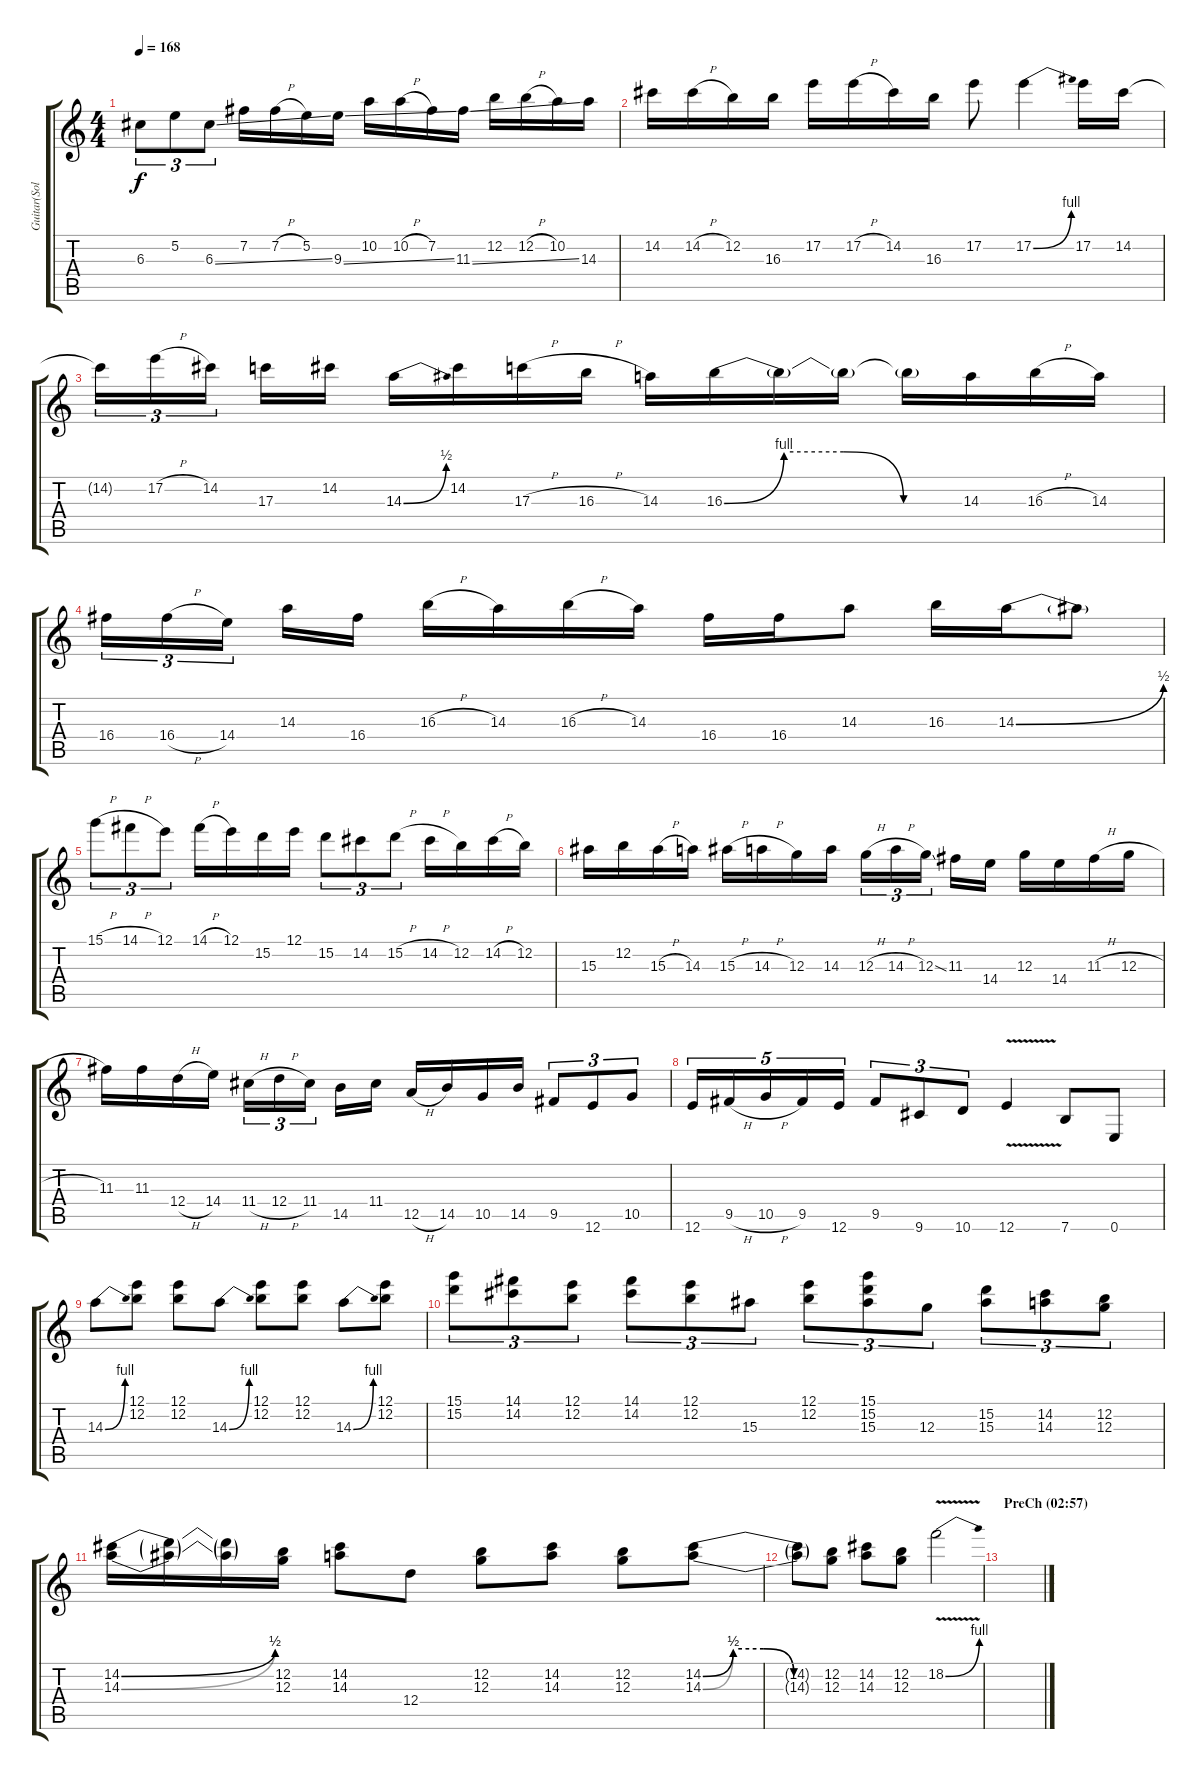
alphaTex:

\track ("Guitar(Solo) (Slash)" "Guitar(Sol") {instrument distortionguitar}
\staff {score tabs}
\tuning (E4 B3 G3 D3 A2 E2) {hide}
\ts (4 4)
\tempo 168
\clef g2
\ks c
6.3.8{tu (3 2) dy f} 5.2.8{tu (3 2)} 6.3{ss}.8{tu (3 2)} 7.2.16 7.2{h}.16 5.2.16 9.3{ss}.16 10.2.16 10.2{h}.16 7.2.16 11.3{ss}.16 12.2.16 12.2{h}.16 10.2.16 14.3.16 |
14.2.16 14.2{h}.16 12.2.16 16.3.16 17.2.16 17.2{h}.16 14.2.16 16.3.16 17.2.8 17.2{be (bend 0 0 60 4)}.4 17.2.16 14.2.16 |
14.2{t}.16{tu (3 2)} 17.2{h}.16{tu (3 2)} 14.2.16{tu (3 2)} 17.3.16 14.2.16 14.3{be (bend 0 0 60 2)}.16 14.2.16 17.3{h}.16 16.3{h}.16 14.3.16 16.3{be (custom 0 0 15 4 30 4 45 0 60 0)}.16 16.3{t}.16 16.3{t}.16 16.3{t}.16 14.3.16 16.3{h}.16 14.3.16 |
16.4.16{tu (3 2)} 16.4{h}.16{tu (3 2)} 14.4.16{tu (3 2)} 14.3.16 16.4.16 16.3{h}.16 14.3.16 16.3{h}.16 14.3.16 16.4.16 16.4.16 14.3.8 16.3.16 14.3{be (bend 0 0 60 2)}.16 14.3{t}.8 |
15.1{h}.8{tu (3 2)} 14.1{h}.8{tu (3 2)} 12.1.8{tu (3 2)} 14.1{h}.16 12.1.16 15.2.16 12.1.16 15.2.8{tu (3 2)} 14.2.8{tu (3 2)} 15.2{h}.8{tu (3 2)} 14.2{h}.16 12.2.16 14.2{h}.16 12.2.16 |
15.3.16 12.2.16 15.3{h}.16 14.3.16 15.3{h}.16 14.3{h}.16 12.3.16 14.3.16 12.3{h}.16{tu (3 2)} 14.3{h}.16{tu (3 2)} 12.3{ss}.16{tu (3 2)} 11.3.16 14.4.16 12.3.16 14.4.16 11.3{h}.16 12.3{h}.16 |
11.3.16 11.3.16 12.4{h}.16 14.4.16 11.4{h}.16{tu (3 2)} 12.4{h}.16{tu (3 2)} 11.4.16{tu (3 2)} 14.5.16 11.4.16 12.5{h}.16 14.5.16 10.5.16 14.5.16 9.5.8{tu (3 2)} 12.6.8{tu (3 2)} 10.5.8{tu (3 2)} |
12.6.16{tu (5 4)} 9.5{h}.16{tu (5 4)} 10.5{h}.16{tu (5 4)} 9.5.16{tu (5 4)} 12.6.16{tu (5 4)} 9.5.8{tu (3 2)} 9.6.8{tu (3 2)} 10.6.8{tu (3 2)} 12.6{v}.4 7.6.8 0.6.8 |
14.3{be (bend 0 0 60 4)}.8 (12.1 12.2).8 (12.1 12.2).8 14.3{be (bend 0 0 60 4)}.8 (12.1 12.2).8 (12.1 12.2).8 14.3{be (bend 0 0 60 4)}.8 (12.1 12.2).8 |
(15.1 15.2).8{tu (3 2)} (14.1 14.2).8{tu (3 2)} (12.1 12.2).8{tu (3 2)} (14.1 14.2).8{tu (3 2)} (12.1 12.2).8{tu (3 2)} 15.3.8{tu (3 2)} (12.1 12.2).8{tu (3 2)} (15.1 15.2 15.3).8{tu (3 2)} 12.3.8{tu (3 2)} (15.2 15.3).8{tu (3 2)} (14.2 14.3).8{tu (3 2)} (12.2 12.3).8{tu (3 2)} |
(14.2{be (bend 0 0 60 2)} 14.3{be (bend 0 0 60 2)}).16 (14.2{t} 14.3{t}).16 (14.2{t} 14.3{t}).16 (12.2 12.3).16 (14.2 14.3).8 12.4.8 (12.2 12.3).8 (14.2 14.3).8 (12.2 12.3).8 (14.2{be (custom 0 0 15 2 30 2 45 0 60 0)} 14.3{be (custom 0 0 15 2 30 2 45 0 60 0)}).8 |
(14.2{t} 14.3{t}).8 (12.2 12.3).8 (14.2 14.3).8 (12.2 12.3).8 18.2{be (bend 0 0 60 4) v}.2 |
\section ("" "PreCh (02:57)")
